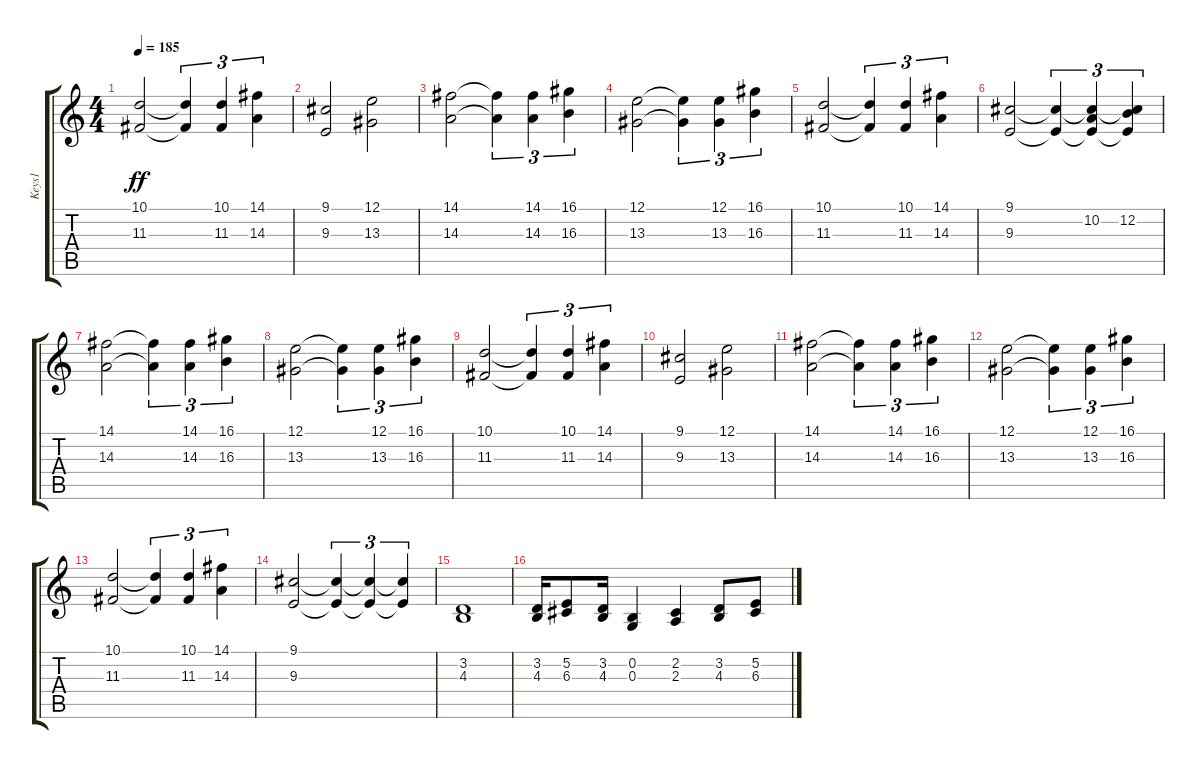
\track ("Keys1" "Keys1") {instrument churchorgan}
\staff {score tabs}
\tuning (E4 B3 G3 D3 A2 E2) {hide}
\ts (4 4)
\tempo 185
\clef g2
\ks c
(10.1 11.3).2{dy ff} (10.1{t} 11.3{t}).4{tu (3 2)} (10.1 11.3).4{tu (3 2)} (14.1 14.3).4{tu (3 2)} |
(9.1 9.3).2 (12.1 13.3).2 |
(14.1 14.3).2 (14.1{t} 14.3{t}).4{tu (3 2)} (14.1 14.3).4{tu (3 2)} (16.1 16.3).4{tu (3 2)} |
(12.1 13.3).2 (12.1{t} 13.3{t}).4{tu (3 2)} (12.1 13.3).4{tu (3 2)} (16.1 16.3).4{tu (3 2)} |
(10.1 11.3).2 (10.1{t} 11.3{t}).4{tu (3 2)} (10.1 11.3).4{tu (3 2)} (14.1 14.3).4{tu (3 2)} |
(9.1 9.3).2 (9.1{t} 9.3{t}).4{tu (3 2)} (9.1{t} 10.2 9.3{t}).4{tu (3 2)} (9.1{t} 12.2 9.3{t}).4{tu (3 2)} |
(14.1 14.3).2 (14.1{t} 14.3{t}).4{tu (3 2)} (14.1 14.3).4{tu (3 2)} (16.1 16.3).4{tu (3 2)} |
(12.1 13.3).2 (12.1{t} 13.3{t}).4{tu (3 2)} (12.1 13.3).4{tu (3 2)} (16.1 16.3).4{tu (3 2)} |
(10.1 11.3).2 (10.1{t} 11.3{t}).4{tu (3 2)} (10.1 11.3).4{tu (3 2)} (14.1 14.3).4{tu (3 2)} |
(9.1 9.3).2 (12.1 13.3).2 |
(14.1 14.3).2 (14.1{t} 14.3{t}).4{tu (3 2)} (14.1 14.3).4{tu (3 2)} (16.1 16.3).4{tu (3 2)} |
(12.1 13.3).2 (12.1{t} 13.3{t}).4{tu (3 2)} (12.1 13.3).4{tu (3 2)} (16.1 16.3).4{tu (3 2)} |
(10.1 11.3).2 (10.1{t} 11.3{t}).4{tu (3 2)} (10.1 11.3).4{tu (3 2)} (14.1 14.3).4{tu (3 2)} |
(9.1 9.3).2 (9.1{t} 9.3{t}).4{tu (3 2)} (9.1{t} 9.3{t}).4{tu (3 2)} (9.1{t} 9.3{t}).4{tu (3 2)} |
(3.2 4.3).1 |
(3.2 4.3).16 (5.2 6.3).8 (3.2 4.3).16 (0.2 0.3).4 (2.2 2.3).4 (3.2 4.3).8 (5.2 6.3).8
